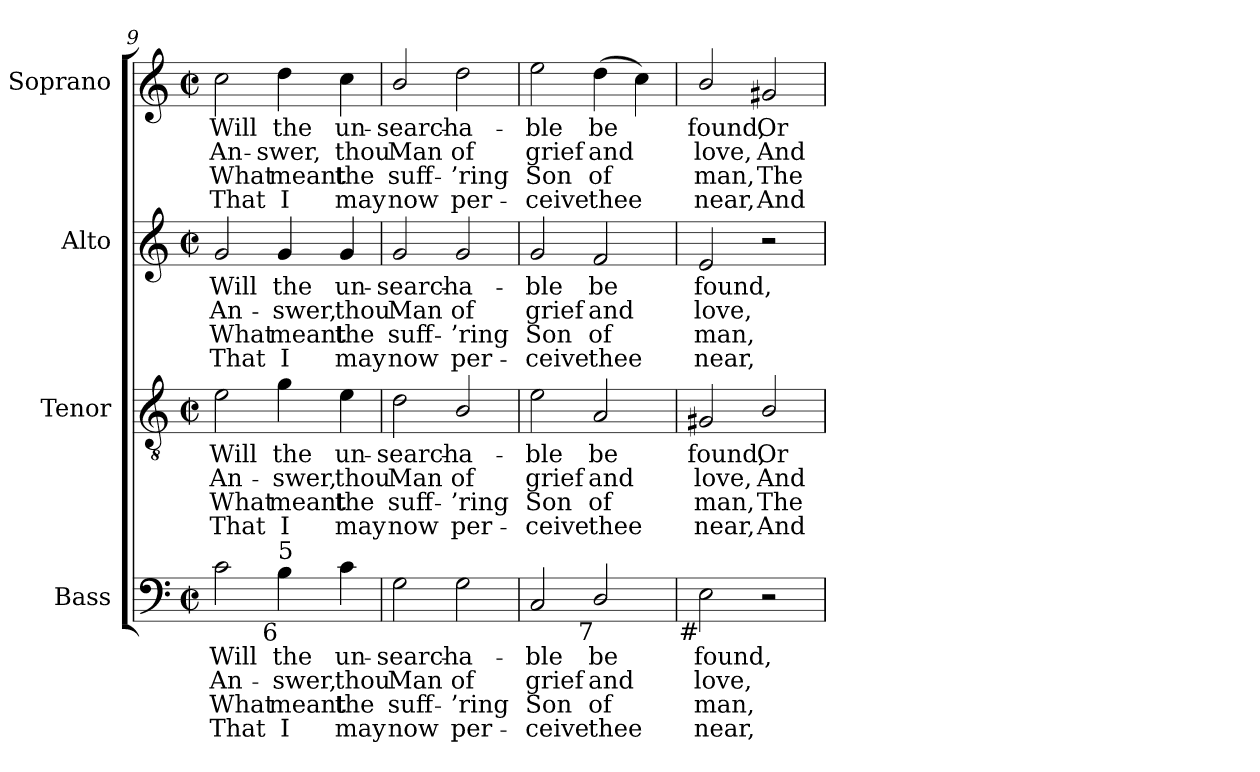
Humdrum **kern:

**kern	**text	**text	**text	**text	**kern	**text	**text	**text	**text	**kern	**text	**text	**text	**text	**kern	**text	**text	**text	**text
*part4	*part4	*part4	*part4	*part4	*part3	*part3	*part3	*part3	*part3	*part2	*part2	*part2	*part2	*part2	*part1	*part1	*part1	*part1	*part1
*staff4	*staff4	*staff4	*staff4	*staff4	*staff3	*staff3	*staff3	*staff3	*staff3	*staff2	*staff2	*staff2	*staff2	*staff2	*staff1	*staff1	*staff1	*staff1	*staff1
*I"Bass	*	*	*	*	*I"Tenor	*	*	*	*	*I"Alto	*	*	*	*	*I"Soprano	*	*	*	*
*I'B.	*	*	*	*	*I'T.	*	*	*	*	*I'A.	*	*	*	*	*I'S.	*	*	*	*
!!LO:LB:g=z
*clefF4	*	*	*	*	*clefGv2	*	*	*	*	*clefG2	*	*	*	*	*clefG2	*	*	*	*
*	*	*	*	*	*ITrd7c12	*	*	*	*	*	*	*	*	*	*	*	*	*	*
*k[]	*	*	*	*	*k[]	*	*	*	*	*k[]	*	*	*	*	*k[]	*	*	*	*
*a:	*	*	*	*	*a:	*	*	*	*	*a:	*	*	*	*	*a:	*	*	*	*
*M2/2	*	*	*	*	*M2/2	*	*	*	*	*M2/2	*	*	*	*	*M2/2	*	*	*	*
*met(c|)	*	*	*	*	*met(c|)	*	*	*	*	*met(c|)	*	*	*	*	*met(c|)	*	*	*	*
=9	=9	=9	=9	=9	=9	=9	=9	=9	=9	=9	=9	=9	=9	=9	=9	=9	=9	=9	=9
!	!LO:LY:b:color=#000000	!LO:LY:b:color=#000000	!LO:LY:b:color=#000000	!LO:LY:b:color=#000000	!	!	!	!	!	!	!	!	!	!	!	!	!	!	!
!	!	!	!	!	!	!LO:LY:b:color=#000000	!LO:LY:b:color=#000000	!LO:LY:b:color=#000000	!LO:LY:b:color=#000000	!	!	!	!	!	!	!	!	!	!
!	!	!	!	!	!	!	!	!	!	!	!LO:LY:b:color=#000000	!LO:LY:b:color=#000000	!LO:LY:b:color=#000000	!LO:LY:b:color=#000000	!	!	!	!	!
!	!	!	!	!	!	!	!	!	!	!	!	!	!	!	!	!LO:LY:b:color=#000000	!LO:LY:b:color=#000000	!LO:LY:b:color=#000000	!LO:LY:b:color=#000000
2ci\	Will	An-	What	That	2Ei\	Will	An-	What	That	2gi/	Will	An-	What	That	2cci\	Will	An-	What	That
!	!LO:LY:b:color=#000000	!LO:LY:b:color=#000000	!LO:LY:b:color=#000000	!LO:LY:b:color=#000000	!	!	!	!	!	!	!	!	!	!	!	!	!	!	!
!	!	!	!	!	!	!LO:LY:b:color=#000000	!LO:LY:b:color=#000000	!LO:LY:b:color=#000000	!LO:LY:b:color=#000000	!	!	!	!	!	!	!	!	!	!
!	!	!	!	!	!	!	!	!	!	!	!LO:LY:b:color=#000000	!LO:LY:b:color=#000000	!LO:LY:b:color=#000000	!LO:LY:b:color=#000000	!	!	!	!	!
!LO:TX:b:rj:t=6	!	!	!	!	!	!	!	!	!	!	!	!	!	!	!	!	!	!	!
!LO:TX:t=5	!	!	!	!	!	!	!	!	!	!	!	!	!	!	!	!	!	!	!
!	!	!	!	!	!	!	!	!	!	!	!	!	!	!	!	!LO:LY:b:color=#000000	!LO:LY:b:color=#000000	!LO:LY:b:color=#000000	!LO:LY:b:color=#000000
4Bi\	the	-swer,	meant	I	4Gi\	the	-swer,	meant	I	4gi/	the	-swer,	meant	I	4ddi\	the	-swer,	meant	I
!	!LO:LY:b:color=#000000	!LO:LY:b:color=#000000	!LO:LY:b:color=#000000	!LO:LY:b:color=#000000	!	!	!	!	!	!	!	!	!	!	!	!	!	!	!
!	!	!	!	!	!	!LO:LY:b:color=#000000	!LO:LY:b:color=#000000	!LO:LY:b:color=#000000	!LO:LY:b:color=#000000	!	!	!	!	!	!	!	!	!	!
!	!	!	!	!	!	!	!	!	!	!	!LO:LY:b:color=#000000	!LO:LY:b:color=#000000	!LO:LY:b:color=#000000	!LO:LY:b:color=#000000	!	!	!	!	!
!	!	!	!	!	!	!	!	!	!	!	!	!	!	!	!	!LO:LY:b:color=#000000	!LO:LY:b:color=#000000	!LO:LY:b:color=#000000	!LO:LY:b:color=#000000
4ci\	un-	thou	the	may	4Ei\	un-	thou	the	may	4gi/	un-	thou	the	may	4cci\	un-	thou	the	may
=10	=10	=10	=10	=10	=10	=10	=10	=10	=10	=10	=10	=10	=10	=10	=10	=10	=10	=10	=10
!	!LO:LY:b:color=#000000	!LO:LY:b:color=#000000	!LO:LY:b:color=#000000	!LO:LY:b:color=#000000	!	!	!	!	!	!	!	!	!	!	!	!	!	!	!
!	!	!	!	!	!	!LO:LY:b:color=#000000	!LO:LY:b:color=#000000	!LO:LY:b:color=#000000	!LO:LY:b:color=#000000	!	!	!	!	!	!	!	!	!	!
!	!	!	!	!	!	!	!	!	!	!	!LO:LY:b:color=#000000	!LO:LY:b:color=#000000	!LO:LY:b:color=#000000	!LO:LY:b:color=#000000	!	!	!	!	!
!	!	!	!	!	!	!	!	!	!	!	!	!	!	!	!	!LO:LY:b:color=#000000	!LO:LY:b:color=#000000	!LO:LY:b:color=#000000	!LO:LY:b:color=#000000
2Gi\	-search-	Man	suff-	-now	2Di\	-search-	Man	suff-	-now	2gi/	-search-	Man	suff-	-now	2bi/	-search-	Man	suff-	-now
!	!LO:LY:b:color=#000000	!LO:LY:b:color=#000000	!LO:LY:b:color=#000000	!LO:LY:b:color=#000000	!	!	!	!	!	!	!	!	!	!	!	!	!	!	!
!	!	!	!	!	!	!LO:LY:b:color=#000000	!LO:LY:b:color=#000000	!LO:LY:b:color=#000000	!LO:LY:b:color=#000000	!	!	!	!	!	!	!	!	!	!
!	!	!	!	!	!	!	!	!	!	!	!LO:LY:b:color=#000000	!LO:LY:b:color=#000000	!LO:LY:b:color=#000000	!LO:LY:b:color=#000000	!	!	!	!	!
!	!	!	!	!	!	!	!	!	!	!	!	!	!	!	!	!LO:LY:b:color=#000000	!LO:LY:b:color=#000000	!LO:LY:b:color=#000000	!LO:LY:b:color=#000000
2Gi\	-a-	of	’ring	per-	2BBi/	-a-	of	’ring	per-	2gi/	-a-	of	’ring	per-	2ddi\	-a-	of	’ring	per-
=11	=11	=11	=11	=11	=11	=11	=11	=11	=11	=11	=11	=11	=11	=11	=11	=11	=11	=11	=11
!	!LO:LY:b:color=#000000	!LO:LY:b:color=#000000	!LO:LY:b:color=#000000	!LO:LY:b:color=#000000	!	!	!	!	!	!	!	!	!	!	!	!	!	!	!
!	!	!	!	!	!	!LO:LY:b:color=#000000	!LO:LY:b:color=#000000	!LO:LY:b:color=#000000	!LO:LY:b:color=#000000	!	!	!	!	!	!	!	!	!	!
!	!	!	!	!	!	!	!	!	!	!	!LO:LY:b:color=#000000	!LO:LY:b:color=#000000	!LO:LY:b:color=#000000	!LO:LY:b:color=#000000	!	!	!	!	!
!	!	!	!	!	!	!	!	!	!	!	!	!	!	!	!	!LO:LY:b:color=#000000	!LO:LY:b:color=#000000	!LO:LY:b:color=#000000	!LO:LY:b:color=#000000
2Ci/	-ble	grief	-Son	ceive	2Ei\	-ble	grief	-Son	ceive	2gi/	-ble	grief	-Son	ceive	2eei\	-ble	grief	-Son	ceive
!	!LO:LY:b:color=#000000	!LO:LY:b:color=#000000	!LO:LY:b:color=#000000	!LO:LY:b:color=#000000	!	!	!	!	!	!	!	!	!	!	!	!	!	!	!
!	!	!	!	!	!	!LO:LY:b:color=#000000	!LO:LY:b:color=#000000	!LO:LY:b:color=#000000	!LO:LY:b:color=#000000	!	!	!	!	!	!	!	!	!	!
!	!	!	!	!	!	!	!	!	!	!	!LO:LY:b:color=#000000	!LO:LY:b:color=#000000	!LO:LY:b:color=#000000	!LO:LY:b:color=#000000	!	!	!	!	!
!LO:TX:b:rj:t=7	!	!	!	!	!	!	!	!	!	!	!	!	!	!	!	!	!	!	!
!	!	!	!	!	!	!	!	!	!	!	!	!	!	!	!	!LO:LY:b:color=#000000	!LO:LY:b:color=#000000	!LO:LY:b:color=#000000	!LO:LY:b:color=#000000
2Di/	be	and	of	thee	2AAi/	be	and	of	thee	2fi/	be	and	of	thee	(4ddi\	be	and	of	thee
.	.	.	.	.	.	.	.	.	.	.	.	.	.	.	4cci\)	.	.	.	.
=12	=12	=12	=12	=12	=12	=12	=12	=12	=12	=12	=12	=12	=12	=12	=12	=12	=12	=12	=12
!	!LO:LY:b:color=#000000	!LO:LY:b:color=#000000	!LO:LY:b:color=#000000	!LO:LY:b:color=#000000	!	!	!	!	!	!	!	!	!	!	!	!	!	!	!
!	!	!	!	!	!	!LO:LY:b:color=#000000	!LO:LY:b:color=#000000	!LO:LY:b:color=#000000	!LO:LY:b:color=#000000	!	!	!	!	!	!	!	!	!	!
!	!	!	!	!	!	!	!	!	!	!	!LO:LY:b:color=#000000	!LO:LY:b:color=#000000	!LO:LY:b:color=#000000	!LO:LY:b:color=#000000	!	!	!	!	!
!LO:TX:b:rj:t=#	!	!	!	!	!	!	!	!	!	!	!	!	!	!	!	!	!	!	!
!	!	!	!	!	!	!	!	!	!	!	!	!	!	!	!	!LO:LY:b:color=#000000	!LO:LY:b:color=#000000	!LO:LY:b:color=#000000	!LO:LY:b:color=#000000
2Ei\	found,	love,	man,	near,	2GG#Xi/	found,	love,	man,	near,	2ei/	found,	love,	man,	near,	2bi/	found,	love,	man,	near,
!	!	!	!	!	!	!LO:LY:b:color=#000000	!LO:LY:b:color=#000000	!LO:LY:b:color=#000000	!LO:LY:b:color=#000000	!	!	!	!	!	!	!	!	!	!
!	!	!	!	!	!	!	!	!	!	!	!	!	!	!	!	!LO:LY:b:color=#000000	!LO:LY:b:color=#000000	!LO:LY:b:color=#000000	!LO:LY:b:color=#000000
2r	.	.	.	.	2BBi/	Or	And	The	And	2r	.	.	.	.	2g#Xi/	Or	And	The	And
=	=	=	=	=	=	=	=	=	=	=	=	=	=	=	=	=	=	=	=
*-	*-	*-	*-	*-	*-	*-	*-	*-	*-	*-	*-	*-	*-	*-	*-	*-	*-	*-	*-
